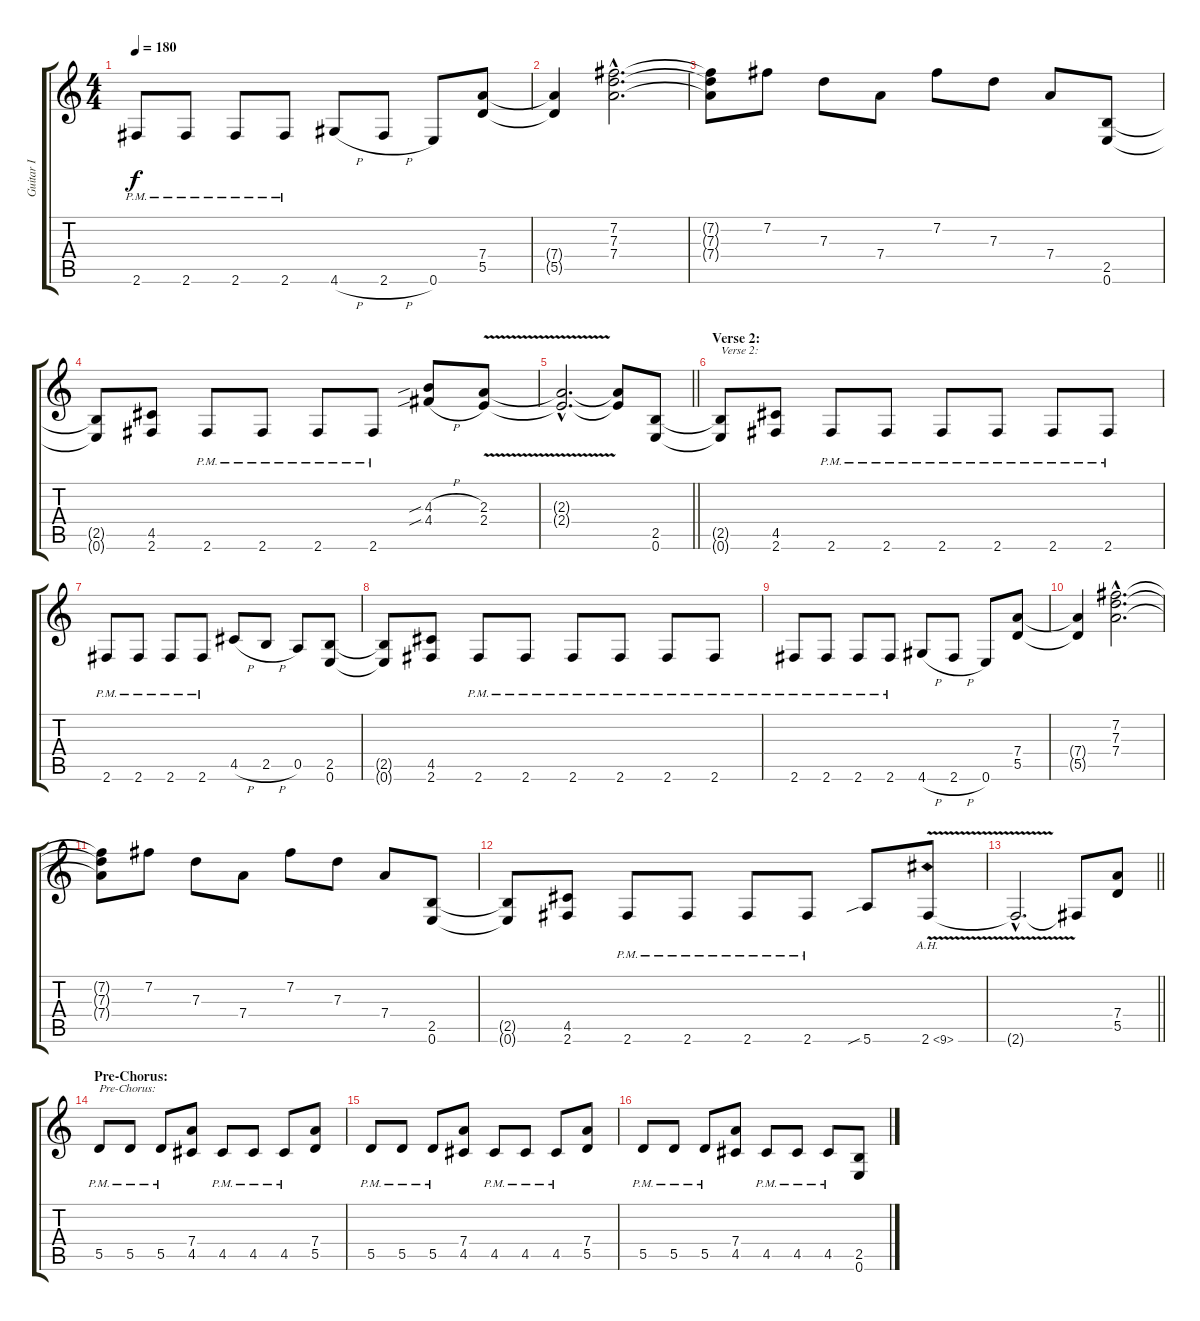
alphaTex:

\track ("Guitar I" "Guitar I") {instrument distortionguitar}
\staff {score tabs}
\tuning (E4 B3 G3 D3 A2 E2) {hide}
\ts (4 4)
\tempo 180
\clef g2
\ks c
2.6{pm}.8{dy f} 2.6{pm}.8 2.6{pm}.8 2.6{pm}.8 4.6{h}.8 2.6{h}.8 0.6.8 (7.4 5.5).8 |
(7.4{t} 5.5{t}).4 (7.2{hac} 7.3{hac} 7.4{hac}).2{d} |
(7.2{t} 7.3{t} 7.4{t}).8 7.2.8 7.3.8 7.4.8 7.2.8 7.3.8 7.4.8 (2.5 0.6).8 |
(2.5{t} 0.6{t}).8 (4.5 2.6).8 2.6{pm}.8 2.6{pm}.8 2.6{pm}.8 2.6{pm}.8 (4.3{sib h} 4.4{sib h}).8 (2.3{v} 2.4).8 |
\barLineRight lightlight
(2.3{hac t} 2.4{hac t}).2{d} (2.3{t} 2.4{t}).8 (2.5 0.6).8 |
\section ("" "Verse 2:")
(2.5{t} 0.6{t}).8{txt "Verse 2:"} (4.5 2.6).8 2.6{pm}.8 2.6{pm}.8 2.6{pm}.8 2.6{pm}.8 2.6{pm}.8 2.6{pm}.8 |
2.6{pm}.8 2.6{pm}.8 2.6{pm}.8 2.6{pm}.8 4.5{h}.8 2.5{h}.8 0.5.8 (2.5 0.6).8 |
(2.5{t} 0.6{t}).8 (4.5 2.6).8 2.6{pm}.8 2.6{pm}.8 2.6{pm}.8 2.6{pm}.8 2.6{pm}.8 2.6{pm}.8 |
2.6{pm}.8 2.6{pm}.8 2.6{pm}.8 2.6{pm}.8 4.6{h}.8 2.6{h}.8 0.6.8 (7.4 5.5).8 |
(7.4{t} 5.5{t}).4 (7.2{hac} 7.3{hac} 7.4{hac}).2{d} |
(7.2{t} 7.3{t} 7.4{t}).8 7.2.8 7.3.8 7.4.8 7.2.8 7.3.8 7.4.8 (2.5 0.6).8 |
(2.5{t} 0.6{t}).8 (4.5 2.6).8 2.6{pm}.8 2.6{pm}.8 2.6{pm}.8 2.6{pm}.8 5.6{sib}.8 2.6{ah 7 v}.8 |
\barLineRight lightlight
2.6{hac t}.2{d} 2.6{t}.8 (7.4 5.5).8 |
\section ("" "Pre-Chorus:")
5.5{pm}.8{txt "Pre-Chorus:"} 5.5{pm}.8 5.5{pm}.8 (7.4 4.5).8 4.5{pm}.8 4.5{pm}.8 4.5{pm}.8 (7.4 5.5).8 |
5.5{pm}.8 5.5{pm}.8 5.5{pm}.8 (7.4 4.5).8 4.5{pm}.8 4.5{pm}.8 4.5{pm}.8 (7.4 5.5).8 |
5.5{pm}.8 5.5{pm}.8 5.5{pm}.8 (7.4 4.5).8 4.5{pm}.8 4.5{pm}.8 4.5{pm}.8 (2.5 0.6).8
